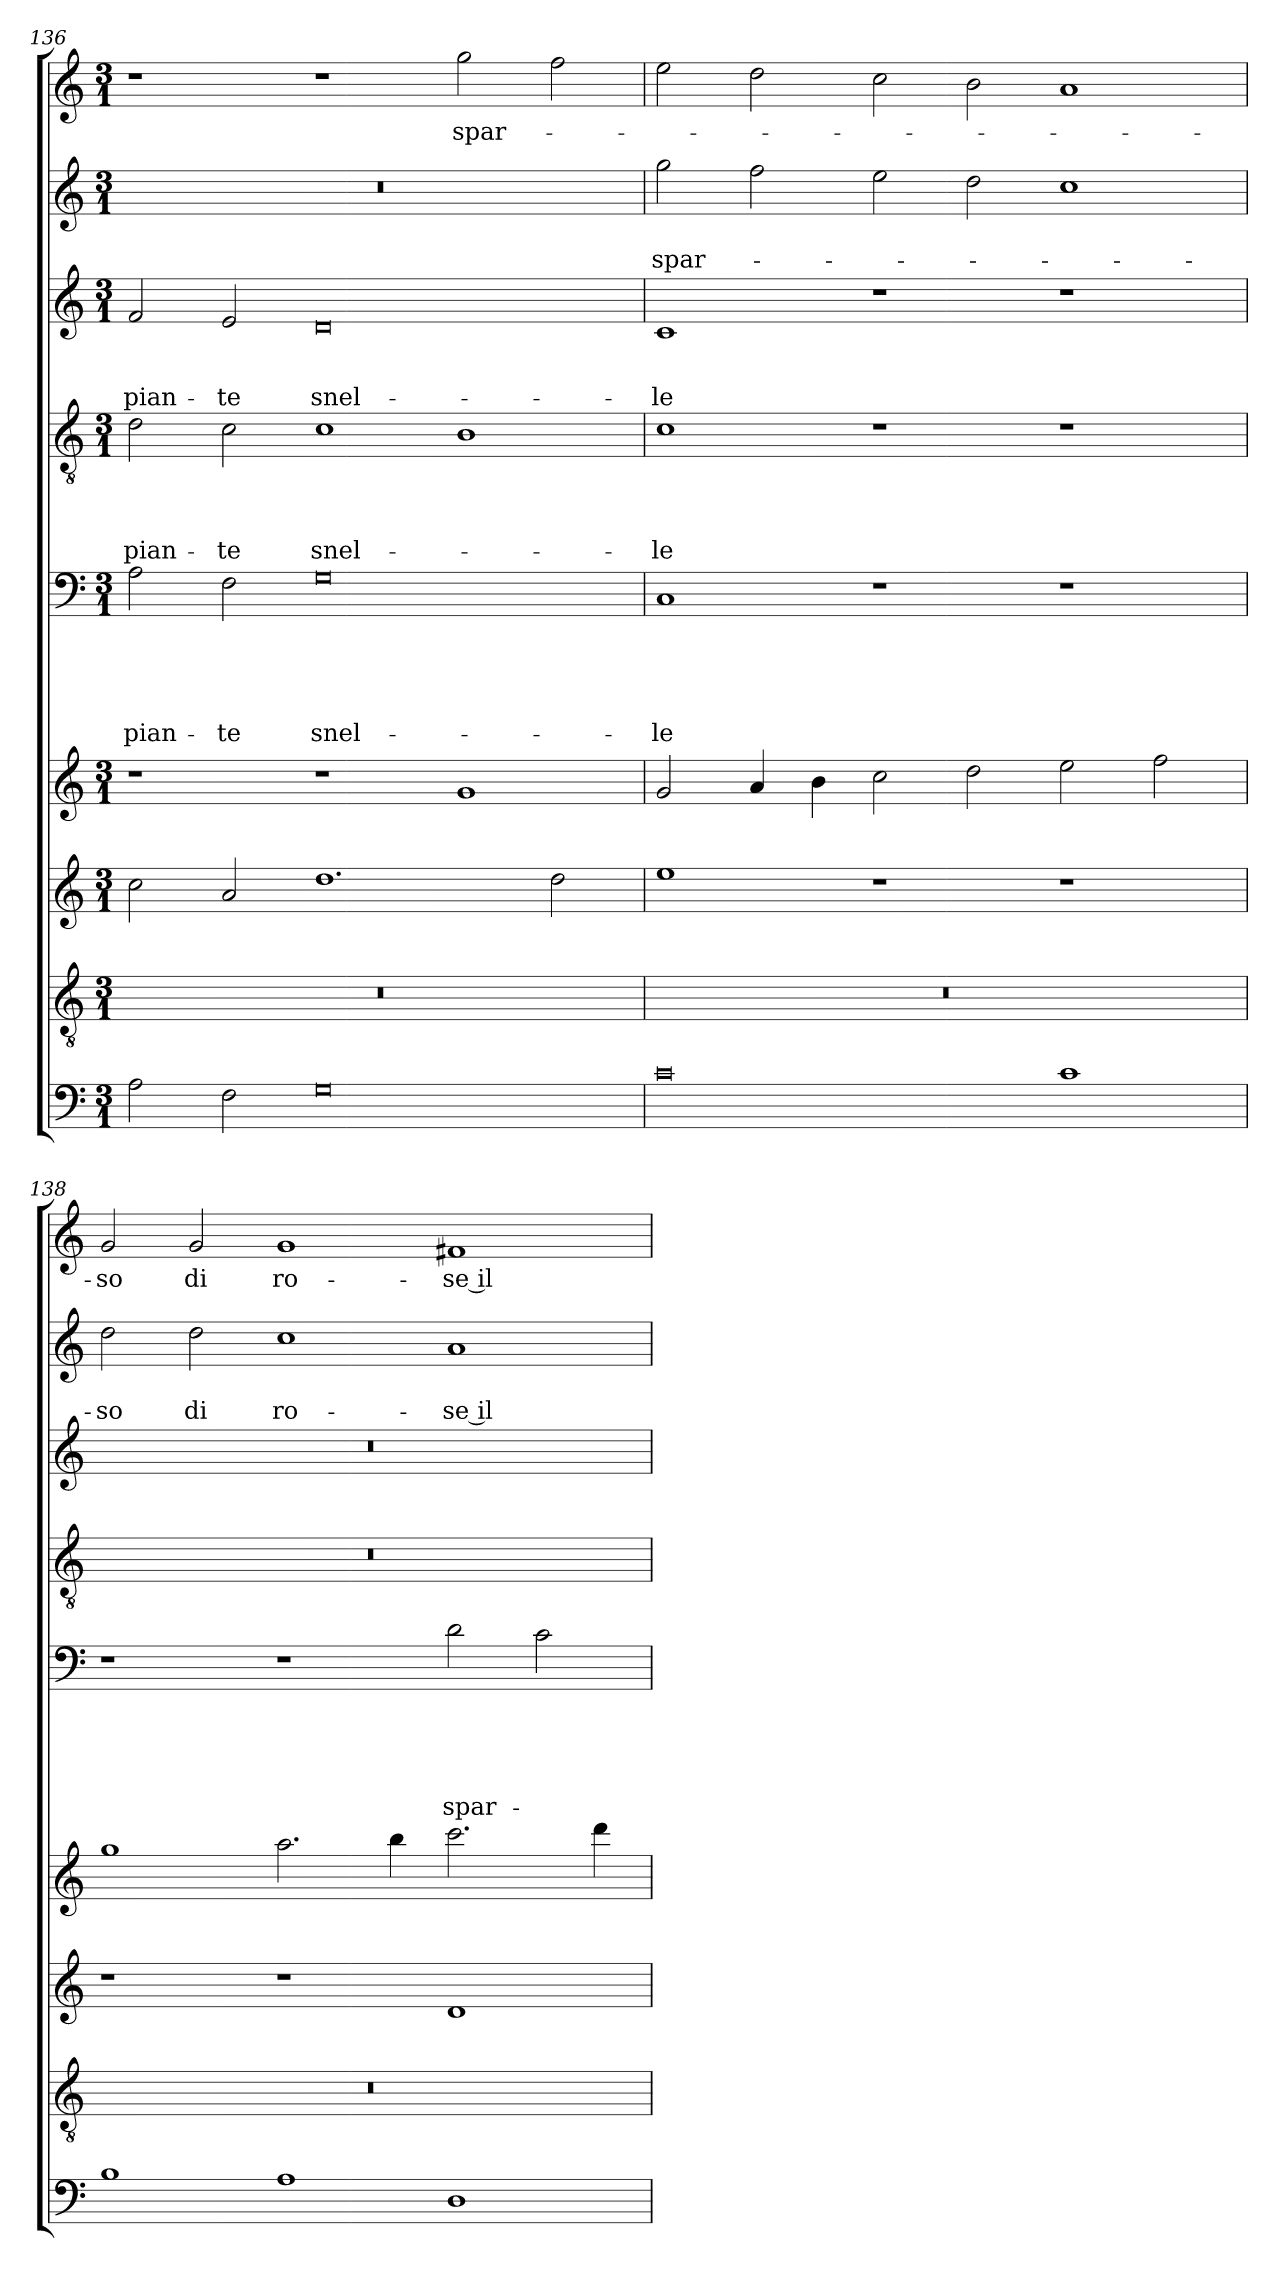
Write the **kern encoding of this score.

**kern	**kern	**kern	**kern	**kern	**text	**text	**text	**text	**text	**kern	**text	**text	**text	**text	**kern	**text	**text	**text	**kern	**text	**text	**kern	**text
*part9	*part8	*part7	*part6	*part5	*part5	*part5	*part5	*part5	*part5	*part4	*part4	*part4	*part4	*part4	*part3	*part3	*part3	*part3	*part2	*part2	*part2	*part1	*part1
*staff9	*staff8	*staff7	*staff6	*staff5	*staff5	*staff5	*staff5	*staff5	*staff5	*staff4	*staff4	*staff4	*staff4	*staff4	*staff3	*staff3	*staff3	*staff3	*staff2	*staff2	*staff2	*staff1	*staff1
*clefF4	*clefGv2	*clefG2	*clefG2	*clefF4	*	*	*	*	*	*clefGv2	*	*	*	*	*clefG2	*	*	*	*clefG2	*	*	*clefG2	*
*k[]	*k[]	*k[]	*k[]	*k[]	*	*	*	*	*	*k[]	*	*	*	*	*k[]	*	*	*	*k[]	*	*	*k[]	*
*C:	*C:	*C:	*C:	*C:	*	*	*	*	*	*C:	*	*	*	*	*C:	*	*	*	*C:	*	*	*C:	*
*M3/1	*M3/1	*M3/1	*M3/1	*M3/1	*	*	*	*	*	*M3/1	*	*	*	*	*M3/1	*	*	*	*M3/1	*	*	*M3/1	*
=136	=136	=136	=136	=136	=136	=136	=136	=136	=136	=136	=136	=136	=136	=136	=136	=136	=136	=136	=136	=136	=136	=136	=136
!	!	!	!	!	!	!	!	!	!LO:LY:b	!	!	!	!	!LO:LY:b	!	!	!	!LO:LY:b	!	!	!	!	!
2A\	0.r	2cc\	1r	2A\	.	.	.	.	pian-	2d\	.	.	.	pian-	2f/	.	.	pian-	0.r	.	.	1r	.
!	!	!	!	!	!	!	!	!	!LO:LY:b	!	!	!	!	!LO:LY:b	!	!	!	!LO:LY:b	!	!	!	!	!
2F\	.	2a/	.	2F\	.	.	.	.	-te	2c\	.	.	.	-te	2e/	.	.	-te	.	.	.	.	.
!	!	!	!	!	!	!	!	!	!LO:LY:b	!	!	!	!	!LO:LY:b	!	!	!	!LO:LY:b	!	!	!	!	!
0G	.	1.dd	1r	0G	.	.	.	.	snel-	1c	.	.	.	snel-	0d	.	.	snel-	.	.	.	1r	.
!	!	!	!	!	!	!	!	!	!	!	!	!	!	!	!	!	!	!	!	!	!	!	!LO:LY:b
.	.	.	1g	.	.	.	.	.	.	1B	.	.	.	.	.	.	.	.	.	.	.	2gg\	spar-
.	.	2dd\	.	.	.	.	.	.	.	.	.	.	.	.	.	.	.	.	.	.	.	2ff\	.
=137	=137	=137	=137	=137	=137	=137	=137	=137	=137	=137	=137	=137	=137	=137	=137	=137	=137	=137	=137	=137	=137	=137	=137
!	!	!	!	!	!	!	!	!	!LO:LY:b	!	!	!	!	!LO:LY:b	!	!	!	!LO:LY:b	!	!	!LO:LY:b	!	!
0c	0.r	1ee	2g/	1C	.	.	.	.	-le	1c	.	.	.	-le	1c	.	.	-le	2gg\	.	spar-	2ee\	.
.	.	.	4a/	.	.	.	.	.	.	.	.	.	.	.	.	.	.	.	2ff\	.	.	2dd\	.
.	.	.	4b\	.	.	.	.	.	.	.	.	.	.	.	.	.	.	.	.	.	.	.	.
.	.	1r	2cc\	1r	.	.	.	.	.	1r	.	.	.	.	1r	.	.	.	2ee\	.	.	2cc\	.
.	.	.	2dd\	.	.	.	.	.	.	.	.	.	.	.	.	.	.	.	2dd\	.	.	2b\	.
1c	.	1r	2ee\	1r	.	.	.	.	.	1r	.	.	.	.	1r	.	.	.	1cc	.	.	1a	.
.	.	.	2ff\	.	.	.	.	.	.	.	.	.	.	.	.	.	.	.	.	.	.	.	.
!!LO:LB:g=z
=138	=138	=138	=138	=138	=138	=138	=138	=138	=138	=138	=138	=138	=138	=138	=138	=138	=138	=138	=138	=138	=138	=138	=138
!	!	!	!	!	!	!	!	!	!	!	!	!	!	!	!	!	!	!	!	!	!LO:LY:b	!	!LO:LY:b
1B	0.r	1r	1gg	1r	.	.	.	.	.	0.r	.	.	.	.	0.r	.	.	.	2dd\	.	-so	2g/	-so
!	!	!	!	!	!	!	!	!	!	!	!	!	!	!	!	!	!	!	!	!	!LO:LY:b	!	!LO:LY:b
.	.	.	.	.	.	.	.	.	.	.	.	.	.	.	.	.	.	.	2dd\	.	di	2g/	di
!	!	!	!	!	!	!	!	!	!	!	!	!	!	!	!	!	!	!	!	!	!LO:LY:b	!	!LO:LY:b
1A	.	1r	2.aa\	1r	.	.	.	.	.	.	.	.	.	.	.	.	.	.	1cc	.	ro-	1g	ro-
.	.	.	4bb\	.	.	.	.	.	.	.	.	.	.	.	.	.	.	.	.	.	.	.	.
!	!	!	!	!	!	!	!	!	!LO:LY:b	!	!	!	!	!	!	!	!	!	!	!	!LO:LY:b	!	!LO:LY:b
1D	.	1d	2.ccc\	2d\	.	.	.	.	spar-	.	.	.	.	.	.	.	.	.	1a	.	-se il	1f#X	-se il
.	.	.	.	2c\	.	.	.	.	.	.	.	.	.	.	.	.	.	.	.	.	.	.	.
.	.	.	4ddd\	.	.	.	.	.	.	.	.	.	.	.	.	.	.	.	.	.	.	.	.
=	=	=	=	=	=	=	=	=	=	=	=	=	=	=	=	=	=	=	=	=	=	=	=
*-	*-	*-	*-	*-	*-	*-	*-	*-	*-	*-	*-	*-	*-	*-	*-	*-	*-	*-	*-	*-	*-	*-	*-
